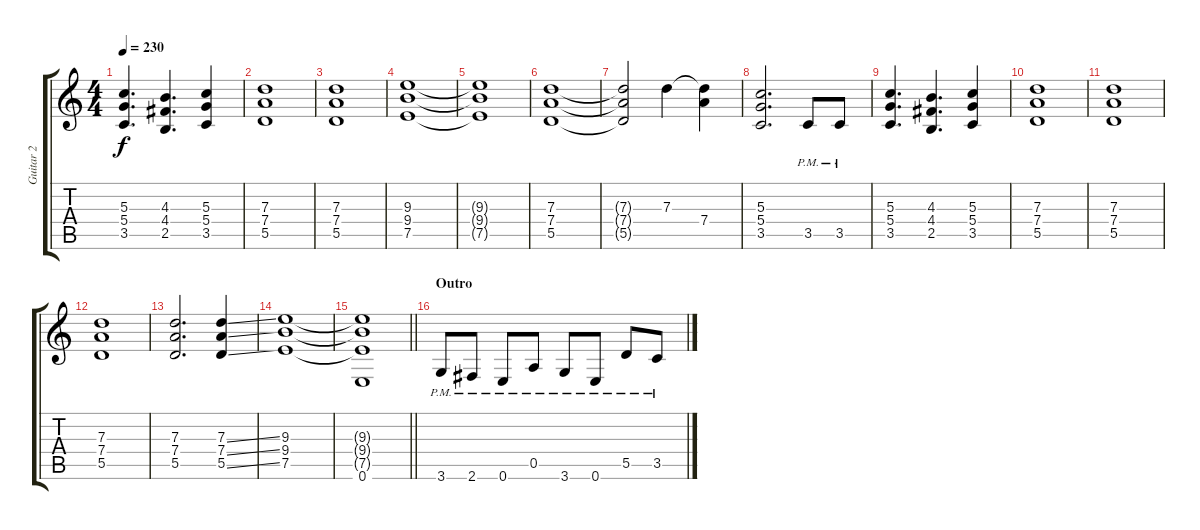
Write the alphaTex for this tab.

\track ("Guitar 2" "Guitar 2") {instrument distortionguitar}
\staff {score tabs}
\tuning (E4 B3 G3 D3 A2 E2) {hide}
\ts (4 4)
\tempo 230
\clef g2
\ks c
(5.3 5.4 3.5).4{d dy f} (4.3 4.4 2.5).4{d} (5.3 5.4 3.5).4 |
(7.3 7.4 5.5).1 |
(7.3 7.4 5.5).1 |
(9.3 9.4 7.5).1 |
(9.3{t} 9.4{t} 7.5{t}).1 |
(7.3 7.4 5.5).1 |
(7.3{t} 7.4{t} 5.5{t}).2 7.3.4 (7.3{t} 7.4).4 |
(5.3 5.4 3.5).2{d} 3.5{pm}.8 3.5{pm}.8 |
(5.3 5.4 3.5).4{d} (4.3 4.4 2.5).4{d} (5.3 5.4 3.5).4 |
(7.3 7.4 5.5).1 |
(7.3 7.4 5.5).1 |
(7.3 7.4 5.5).1 |
(7.3 7.4 5.5).2{d} (7.3{ss} 7.4{ss} 5.5{ss}).4 |
(9.3 9.4 7.5).1 |
\barLineRight lightlight
(9.3{t} 9.4{t} 7.5{t} 0.6).1 |
\section ("" "Outro")
3.6{pm}.8 2.6{pm}.8 0.6{pm}.8 0.5{pm}.8 3.6{pm}.8 0.6{pm}.8 5.5{pm}.8 3.5{pm}.8
